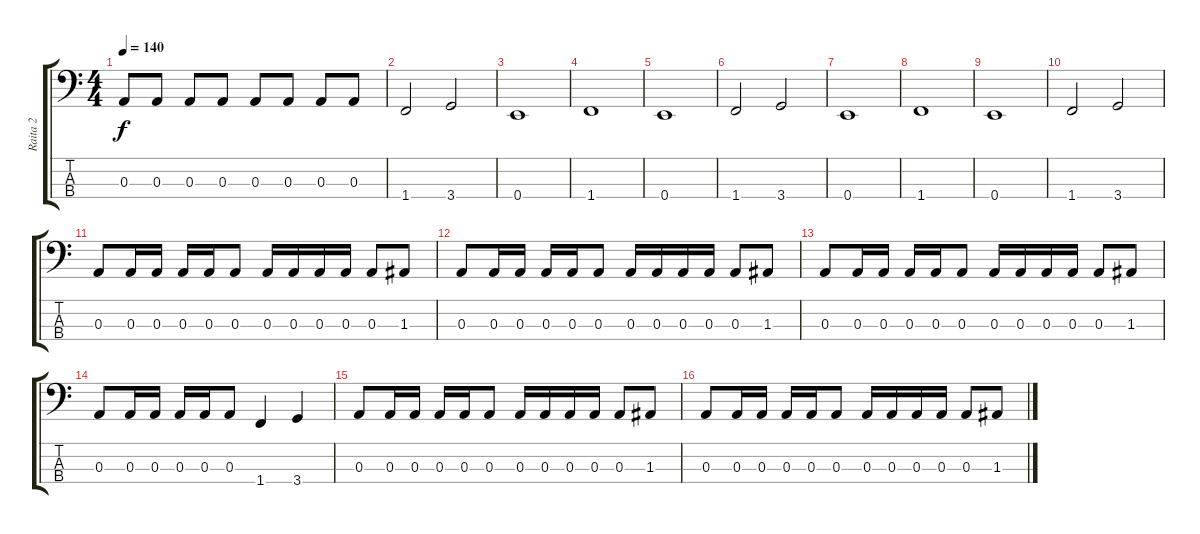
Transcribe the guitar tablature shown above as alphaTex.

\track ("Raita 2" "Raita 2") {instrument electricbassfinger}
\staff {score tabs}
\tuning (G2 D2 A1 E1) {hide}
\ts (4 4)
\tempo 140
\clef f4
\ks c
0.3.8{dy f} 0.3.8 0.3.8 0.3.8 0.3.8 0.3.8 0.3.8 0.3.8 |
1.4.2 3.4.2 |
0.4.1 |
1.4.1 |
0.4.1 |
1.4.2 3.4.2 |
0.4.1 |
1.4.1 |
0.4.1 |
1.4.2 3.4.2 |
0.3.8 0.3.16 0.3.16 0.3.16 0.3.16 0.3.8 0.3.16 0.3.16 0.3.16 0.3.16 0.3.8 1.3.8 |
0.3.8 0.3.16 0.3.16 0.3.16 0.3.16 0.3.8 0.3.16 0.3.16 0.3.16 0.3.16 0.3.8 1.3.8 |
0.3.8 0.3.16 0.3.16 0.3.16 0.3.16 0.3.8 0.3.16 0.3.16 0.3.16 0.3.16 0.3.8 1.3.8 |
0.3.8 0.3.16 0.3.16 0.3.16 0.3.16 0.3.8 1.4.4 3.4.4 |
0.3.8 0.3.16 0.3.16 0.3.16 0.3.16 0.3.8 0.3.16 0.3.16 0.3.16 0.3.16 0.3.8 1.3.8 |
0.3.8 0.3.16 0.3.16 0.3.16 0.3.16 0.3.8 0.3.16 0.3.16 0.3.16 0.3.16 0.3.8 1.3.8
